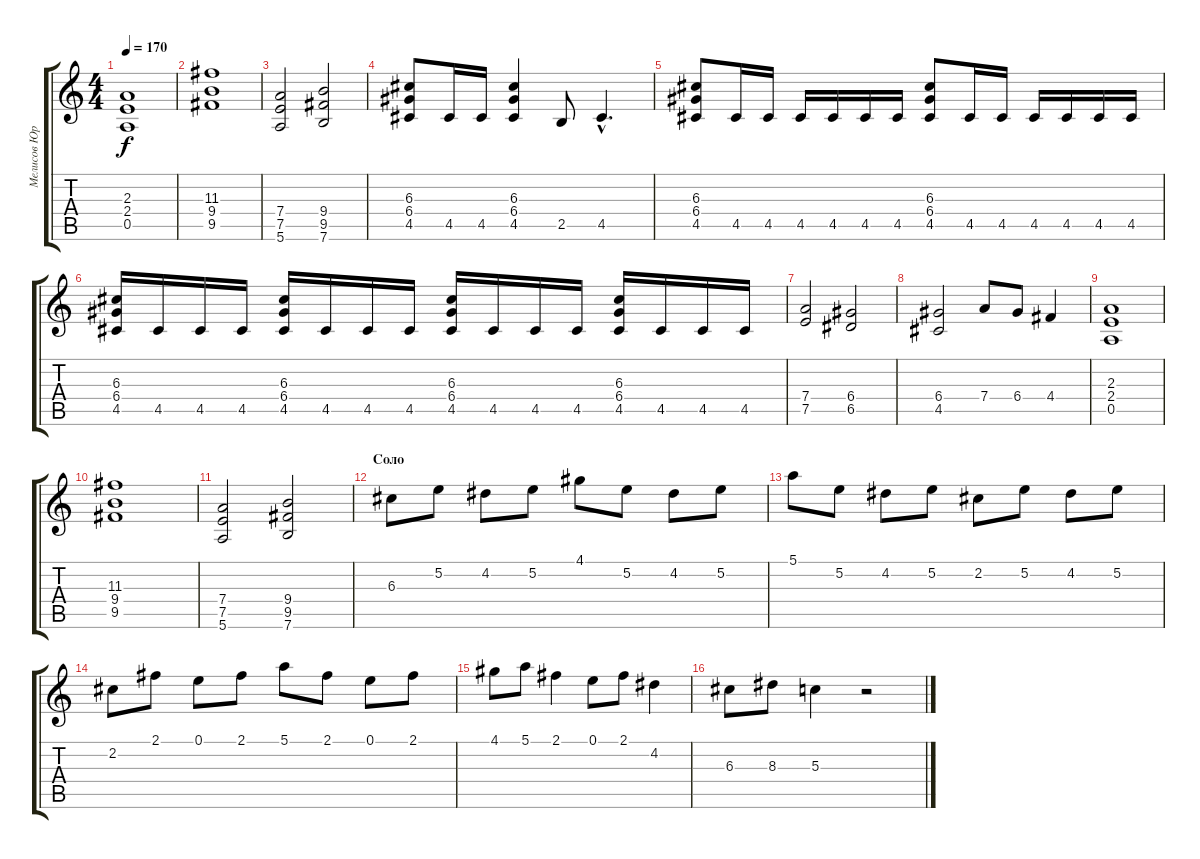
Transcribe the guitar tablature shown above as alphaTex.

\track ("Мелисов Юрий" "Мелисов Юр") {instrument distortionguitar}
\staff {score tabs}
\tuning (E4 B3 G3 D3 A2 E2) {hide}
\ts (4 4)
\tempo 170
\clef g2
\ks c
(2.3 2.4 0.5).1{dy f} |
(11.3 9.4 9.5).1 |
(7.4 7.5 5.6).2 (9.4 9.5 7.6).2 |
(6.3 6.4 4.5).8 4.5.16 4.5.16 (6.3 6.4 4.5).4 2.5.8 4.5{hac}.4{d} |
(6.3 6.4 4.5).8 4.5.16 4.5.16 4.5.16 4.5.16 4.5.16 4.5.16 (6.3 6.4 4.5).8 4.5.16 4.5.16 4.5.16 4.5.16 4.5.16 4.5.16 |
(6.3 6.4 4.5).16 4.5.16 4.5.16 4.5.16 (6.3 6.4 4.5).16 4.5.16 4.5.16 4.5.16 (6.3 6.4 4.5).16 4.5.16 4.5.16 4.5.16 (6.3 6.4 4.5).16 4.5.16 4.5.16 4.5.16 |
(7.4 7.5).2 (6.4 6.5).2 |
(6.4 4.5).2 7.4.8 6.4.8 4.4.4 |
(2.3 2.4 0.5).1 |
(11.3 9.4 9.5).1 |
(7.4 7.5 5.6).2 (9.4 9.5 7.6).2 |
\section ("" "Соло")
6.3.8 5.2.8 4.2.8 5.2.8 4.1.8 5.2.8 4.2.8 5.2.8 |
5.1.8 5.2.8 4.2.8 5.2.8 2.2.8 5.2.8 4.2.8 5.2.8 |
2.2.8 2.1.8 0.1.8 2.1.8 5.1.8 2.1.8 0.1.8 2.1.8 |
4.1.8 5.1.8 2.1.4 0.1.8 2.1.8 4.2.4 |
6.3.8 8.3.8 5.3.4 r.2
